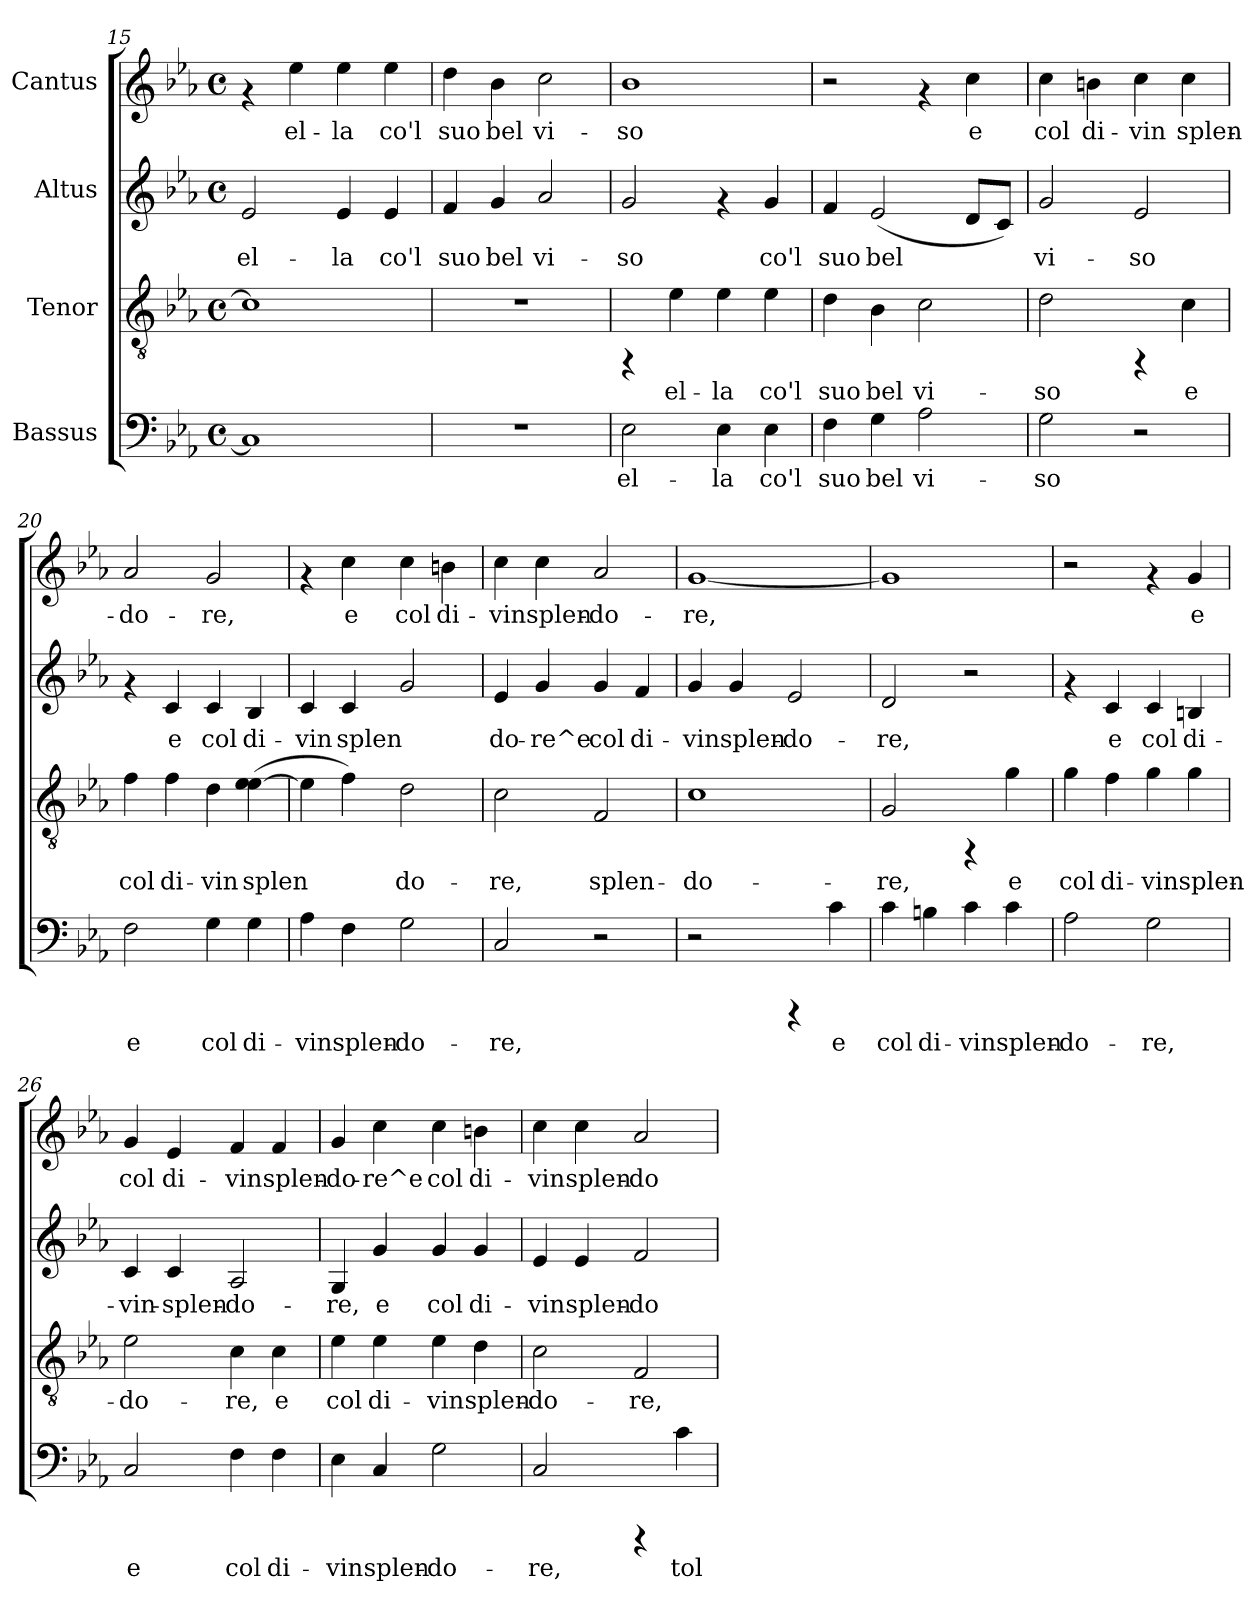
**kern	**text	**kern	**text	**kern	**text	**kern	**text
*part4	*part4	*part3	*part3	*part2	*part2	*part1	*part1
*staff4	*staff4	*staff3	*staff3	*staff2	*staff2	*staff1	*staff1
*I"Bassus	*	*I"Tenor	*	*I"Altus	*	*I"Cantus	*
*clefF4	*	*clefGv2	*	*clefG2	*	*clefG2	*
*k[b-e-a-]	*	*k[b-e-a-]	*	*k[b-e-a-]	*	*k[b-e-a-]	*
*E-:	*	*E-:	*	*E-:	*	*E-:	*
*M4/4	*	*M4/4	*	*M4/4	*	*M4/4	*
*met(c)	*	*met(c)	*	*met(c)	*	*met(c)	*
=15	=15	=15	=15	=15	=15	=15	=15
!	!LO:LY:b:cj	!	!LO:LY:b:cj	!	!LO:LY:b	!	!
1C]	.	1c]	.	2e-/	el-	4rf	.
!	!	!	!	!	!	!	!LO:LY:b:cj
.	.	.	.	.	.	4ee-\	el-
!	!	!	!	!	!LO:LY:b	!	!LO:LY:b:cj
.	.	.	.	4e-/	-la	4ee-\	-la
!	!	!	!	!	!LO:LY:b	!	!LO:LY:b:cj
.	.	.	.	4e-/	co'l	4ee-\	co'l
=16	=16	=16	=16	=16	=16	=16	=16
!	!	!	!	!	!LO:LY:b	!	!LO:LY:b:cj
1r	.	1r	.	4f/	suo	4dd\	suo
!	!	!	!	!	!LO:LY:b	!	!LO:LY:b:cj
.	.	.	.	4g/	bel	4b-\	bel
!	!	!	!	!	!LO:LY:b	!	!LO:LY:b:cj
.	.	.	.	2a-/	vi-	2cc\	vi-
=17	=17	=17	=17	=17	=17	=17	=17
!	!LO:LY:b:cj	!	!	!	!LO:LY:b	!	!LO:LY:b:cj
2E-\	el-	4rFF	.	2g/	-so	1b-	-so
!	!	!	!LO:LY:b:cj	!	!	!	!
.	.	4e-\	el-	.	.	.	.
!	!LO:LY:b:cj	!	!LO:LY:b:cj	!	!	!	!
4E-\	-la	4e-\	-la	4rf	.	.	.
!	!LO:LY:b:cj	!	!LO:LY:b:cj	!	!LO:LY:b	!	!
4E-\	co'l	4e-\	co'l	4g/	co'l	.	.
=18	=18	=18	=18	=18	=18	=18	=18
!	!LO:LY:b:cj	!	!LO:LY:b:cj	!	!LO:LY:b	!	!
4F\	suo	4d\	suo	4f/	suo	2r	.
!	!LO:LY:b:cj	!	!LO:LY:b:cj	!	!LO:LY:b	!	!
4G\	bel	4B-\	bel	(<2e-/	bel	.	.
!	!LO:LY:b:cj	!	!LO:LY:b:cj	!	!	!	!
2A-\	vi-	2c\	vi-	.	.	4rf	.
!	!	!	!	!	!LO:LY:b	!	!LO:LY:b:cj
.	.	.	.	8d/L	.	4cc\	e
!	!	!	!	!	!LO:LY:b	!	!
.	.	.	.	8c/J)	.	.	.
=19	=19	=19	=19	=19	=19	=19	=19
!	!LO:LY:b:cj	!	!LO:LY:b:cj	!	!LO:LY:b	!	!LO:LY:b:cj
2G\	-so	2d\	-so	2g/	vi-	4cc\	col
!	!	!	!	!	!	!	!LO:LY:b:cj
.	.	.	.	.	.	4bn\	di-
!	!	!	!	!	!LO:LY:b	!	!LO:LY:b:cj
2r	.	4rFF	.	2e-/	-so	4cc\	-vin
!	!	!	!LO:LY:b:cj	!	!	!	!LO:LY:b:cj
.	.	4c\	e	.	.	4cc\	splen-
!!LO:PB:g=z
=20	=20	=20	=20	=20	=20	=20	=20
!	!LO:LY:b:cj	!	!LO:LY:b:cj	!	!	!	!LO:LY:b:cj
2F\	e	4f\	col	4rf	.	2a-/	-do-
!	!	!	!LO:LY:b:cj	!	!LO:LY:b	!	!
.	.	4f\	di-	4c/	e	.	.
!	!LO:LY:b:cj	!	!LO:LY:b:cj	!	!LO:LY:b	!	!LO:LY:b:cj
4G\	col	4d\	-vin	4c/	col	2g/	-re,
!	!LO:LY:b:cj	!	!LO:LY:b:cj	!	!LO:LY:b	!	!
4G\	di-	(>4e-\ [>4e-\	splen-	4B-/	di-	.	.
=21	=21	=21	=21	=21	=21	=21	=21
!	!LO:LY:b:cj	!	!LO:LY:b:cj	!	!LO:LY:b	!	!
4A-\	-vin	4e-\]	--	4c/	-vin	4rf	.
!	!LO:LY:b:cj	!	!LO:LY:b:cj	!	!LO:LY:b	!	!LO:LY:b:cj
4F\	splen-	4f\)	--	4c/	splen-	4cc\	e
!	!LO:LY:b:cj	!	!LO:LY:b:cj	!	!LO:LY:b	!	!LO:LY:b:cj
2G\	-do-	2d\	-do-	2g/	--	4cc\	col
!	!	!	!	!	!	!	!LO:LY:b:cj
.	.	.	.	.	.	4bn\	di-
=22	=22	=22	=22	=22	=22	=22	=22
!	!LO:LY:b:cj	!	!LO:LY:b:cj	!	!LO:LY:b	!	!LO:LY:b:cj
2C/	-re,	2c\	-re,	4e-/	-do-	4cc\	-vin
!	!	!	!	!	!LO:LY:b	!	!LO:LY:b:cj
.	.	.	.	4g/	-re^e	4cc\	splen-
!	!	!	!LO:LY:b:cj	!	!LO:LY:b	!	!LO:LY:b:cj
2r	.	2F/	splen-	4g/	col	2a-/	-do-
!	!	!	!	!	!LO:LY:b	!	!
.	.	.	.	4f/	di-	.	.
=23	=23	=23	=23	=23	=23	=23	=23
!	!	!	!LO:LY:b:cj	!	!LO:LY:b	!	!LO:LY:b:cj
2r	.	1c	-do-	4g/	-vin	[<1g	-re,
!	!	!	!	!	!LO:LY:b	!	!
.	.	.	.	4g/	splen-	.	.
!	!	!	!	!	!LO:LY:b	!	!
4rCCC	.	.	.	2e-/	-do-	.	.
!	!LO:LY:b:cj	!	!	!	!	!	!
4c\	e	.	.	.	.	.	.
=24	=24	=24	=24	=24	=24	=24	=24
!	!LO:LY:b:cj	!	!LO:LY:b:cj	!	!LO:LY:b	!	!LO:LY:b:cj
4c\	col	2G/	-re,	2d/	-re,	1g]	.
!	!LO:LY:b:cj	!	!	!	!	!	!
4Bn\	di-	.	.	.	.	.	.
!	!LO:LY:b:cj	!	!	!	!	!	!
4c\	-vin	4rFF	.	2r	.	.	.
!	!LO:LY:b:cj	!	!LO:LY:b:cj	!	!	!	!
4c\	splen-	4g\	e	.	.	.	.
!!LO:LB:g=z
=25	=25	=25	=25	=25	=25	=25	=25
!	!LO:LY:b:cj	!	!LO:LY:b:cj	!	!	!	!
2A-\	-do-	4g\	col	4rf	.	2r	.
!	!	!	!LO:LY:b:cj	!	!LO:LY:b	!	!
.	.	4f\	di-	4c/	e	.	.
!	!LO:LY:b:cj	!	!LO:LY:b:cj	!	!LO:LY:b	!	!
2G\	-re,	4g\	-vin	4c/	col	4rf	.
!	!	!	!LO:LY:b:cj	!	!LO:LY:b	!	!LO:LY:b:cj
.	.	4g\	splen-	4Bn/	di-	4g/	e
=26	=26	=26	=26	=26	=26	=26	=26
!	!LO:LY:b:cj	!	!LO:LY:b:cj	!	!LO:LY:b	!	!LO:LY:b:cj
2C/	e	2e-\	-do-	4c/	-vin-	4g/	col
!	!	!	!	!	!LO:LY:b	!	!LO:LY:b:cj
.	.	.	.	4c/	-splen-	4e-/	di-
!	!LO:LY:b:cj	!	!LO:LY:b:cj	!	!LO:LY:b	!	!LO:LY:b:cj
4F\	col	4c\	-re,	2A-/	-do-	4f/	-vin
!	!LO:LY:b:cj	!	!LO:LY:b:cj	!	!	!	!LO:LY:b:cj
4F\	di-	4c\	e	.	.	4f/	splen-
=27	=27	=27	=27	=27	=27	=27	=27
!	!LO:LY:b:cj	!	!LO:LY:b:cj	!	!LO:LY:b	!	!LO:LY:b:cj
4E-\	-vin	4e-\	col	4G/	-re,	4g/	-do-
!	!LO:LY:b:cj	!	!LO:LY:b:cj	!	!LO:LY:b	!	!LO:LY:b:cj
4C/	splen-	4e-\	di-	4g/	e	4cc\	-re^e
!	!LO:LY:b:cj	!	!LO:LY:b:cj	!	!LO:LY:b	!	!LO:LY:b:cj
2G\	-do-	4e-\	-vin	4g/	col	4cc\	col
!	!	!	!LO:LY:b:cj	!	!LO:LY:b	!	!LO:LY:b:cj
.	.	4d\	splen-	4g/	di-	4bn\	di-
=28	=28	=28	=28	=28	=28	=28	=28
!	!LO:LY:b:cj	!	!LO:LY:b:cj	!	!LO:LY:b	!	!LO:LY:b:cj
2C/	-re,	2c\	-do-	4e-/	-vin	4cc\	-vin
!	!	!	!	!	!LO:LY:b	!	!LO:LY:b:cj
.	.	.	.	4e-/	splen-	4cc\	splen-
!	!	!	!LO:LY:b:cj	!	!LO:LY:b	!	!LO:LY:b:cj
4rCCC	.	2F/	-re,	2f/	-do-	2a-/	-do-
!	!LO:LY:b:cj	!	!	!	!	!	!
4c\	tol-	.	.	.	.	.	.
=	=	=	=	=	=	=	=
*-	*-	*-	*-	*-	*-	*-	*-
